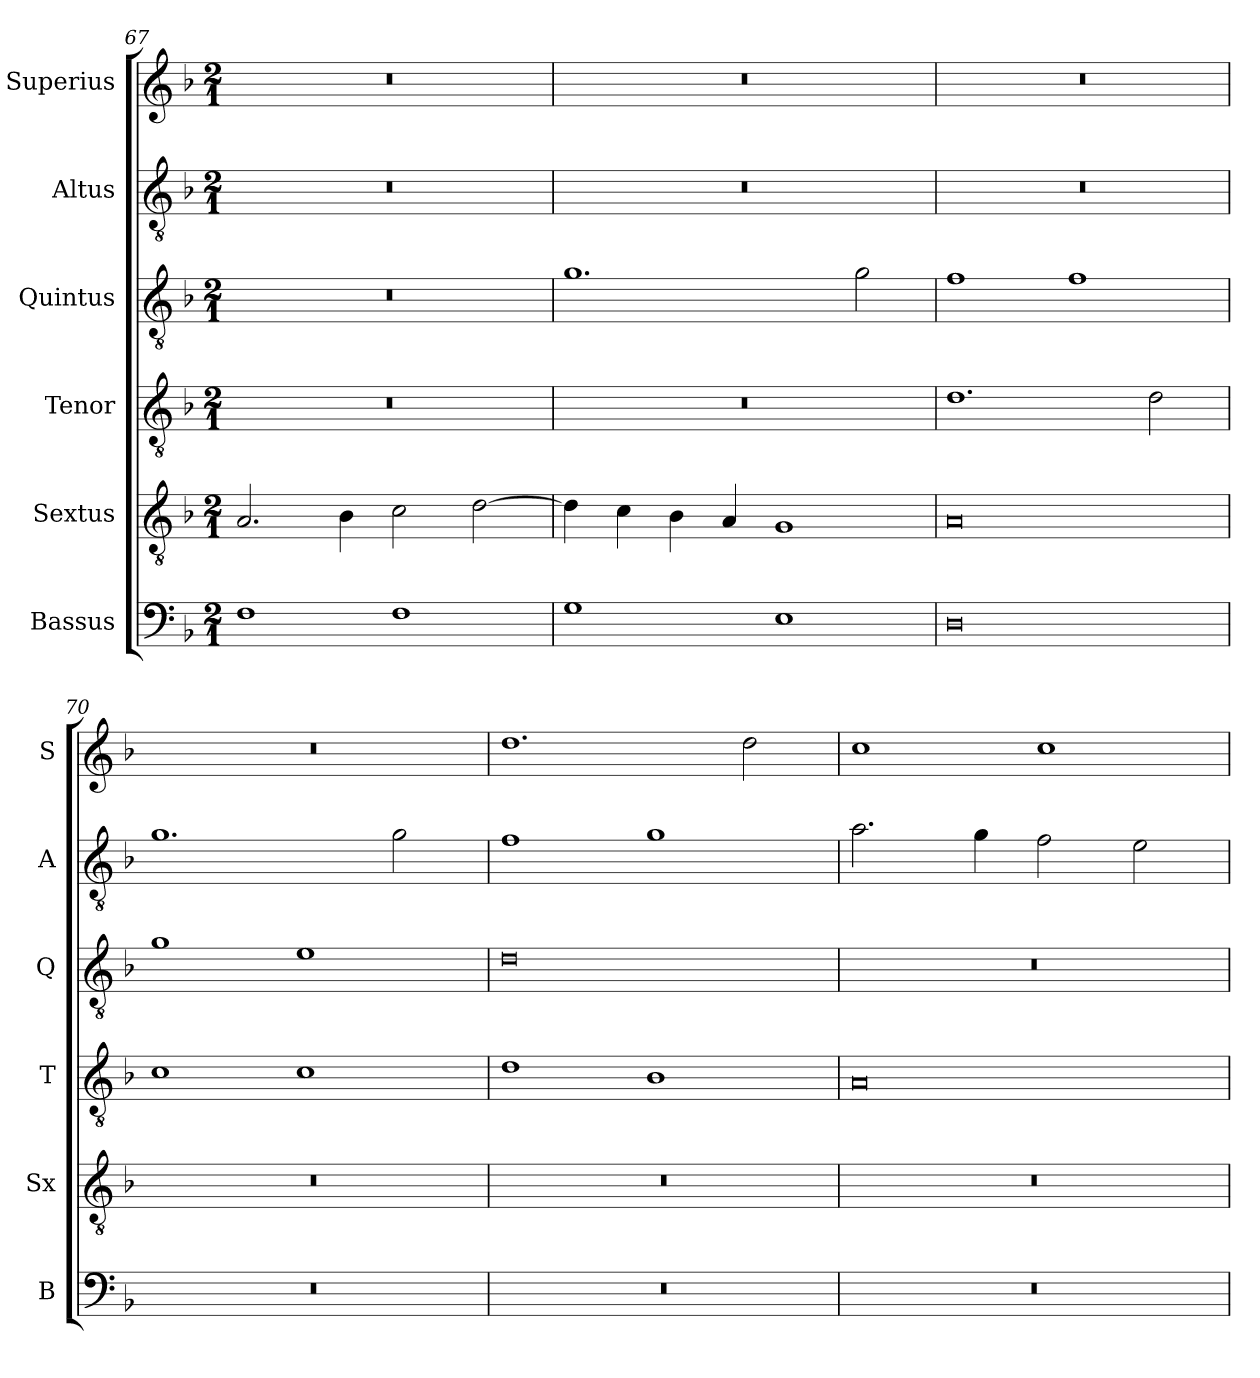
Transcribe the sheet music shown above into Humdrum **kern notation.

**kern	**kern	**kern	**kern	**kern	**kern
*part6	*part5	*part4	*part3	*part2	*part1
*staff6	*staff5	*staff4	*staff3	*staff2	*staff1
*I"Bassus	*I"Sextus	*I"Tenor	*I"Quintus	*I"Altus	*I"Superius
*I'B	*I'Sx	*I'T	*I'Q	*I'A	*I'S
*clefF4	*clefGv2	*clefGv2	*clefGv2	*clefGv2	*clefG2
*k[b-]	*k[b-]	*k[b-]	*k[b-]	*k[b-]	*k[b-]
*M2/1	*M2/1	*M2/1	*M2/1	*M2/1	*M2/1
=67	=67	=67	=67	=67	=67
1F	2.A/	0r	0r	0r	0r
.	4B-\	.	.	.	.
1F	2c\	.	.	.	.
.	[2d\	.	.	.	.
=68	=68	=68	=68	=68	=68
1G	4d\]	0r	1.g	0r	0r
.	4c\	.	.	.	.
.	4B-\	.	.	.	.
.	4A/	.	.	.	.
1E	1G	.	.	.	.
.	.	.	2g\	.	.
=69	=69	=69	=69	=69	=69
0D	0A	1.d	1f	0r	0r
.	.	.	1f	.	.
.	.	2d\	.	.	.
=70	=70	=70	=70	=70	=70
0r	0r	1c	1g	1.g	0r
.	.	1c	1e	.	.
.	.	.	.	2g\	.
=71	=71	=71	=71	=71	=71
0r	0r	1d	0d	1f	1.dd
.	.	1B-	.	1g	.
.	.	.	.	.	2dd\
=72	=72	=72	=72	=72	=72
0r	0r	0A	0r	2.a\	1cc
.	.	.	.	4g\	.
.	.	.	.	2f\	1cc
.	.	.	.	2e\	.
=	=	=	=	=	=
*-	*-	*-	*-	*-	*-
